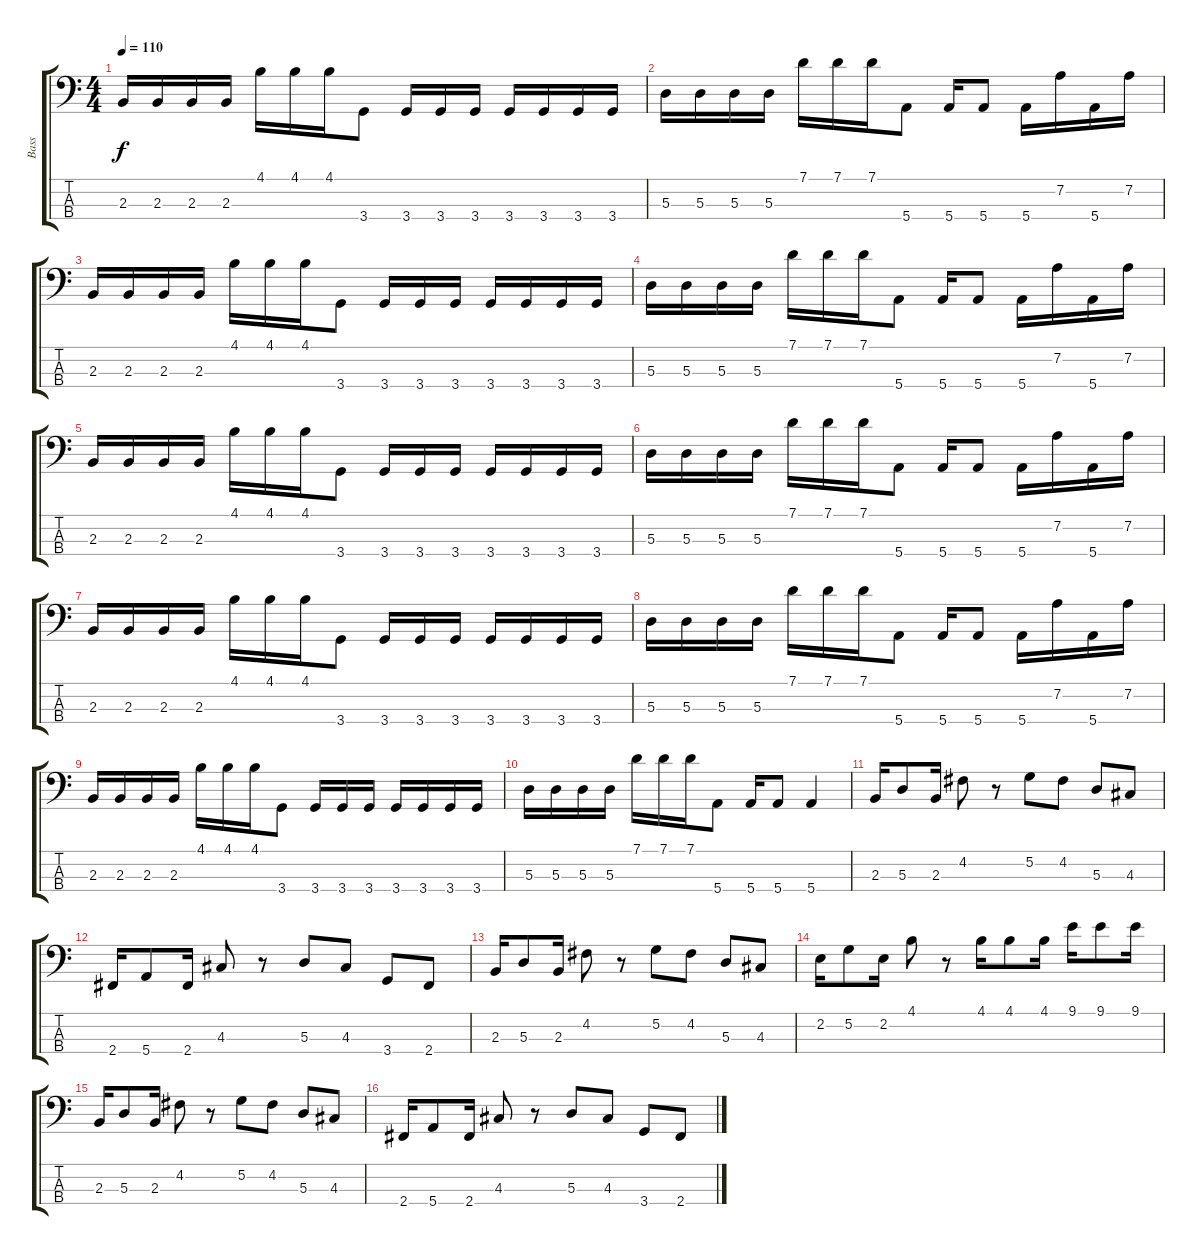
\track ("Bass" "Bass") {instrument electricbassfinger}
\staff {score tabs}
\tuning (G2 D2 A1 E1) {hide}
\ts (4 4)
\tempo 110
\clef f4
\ks c
2.3.16{dy f} 2.3.16 2.3.16 2.3.16 4.1.16 4.1.16 4.1.16 3.4.8 3.4.16 3.4.16 3.4.16 3.4.16 3.4.16 3.4.16 3.4.16 |
5.3.16 5.3.16 5.3.16 5.3.16 7.1.16 7.1.16 7.1.16 5.4.8 5.4.16 5.4.8 5.4.16 7.2.16 5.4.16 7.2.16 |
2.3.16 2.3.16 2.3.16 2.3.16 4.1.16 4.1.16 4.1.16 3.4.8 3.4.16 3.4.16 3.4.16 3.4.16 3.4.16 3.4.16 3.4.16 |
5.3.16 5.3.16 5.3.16 5.3.16 7.1.16 7.1.16 7.1.16 5.4.8 5.4.16 5.4.8 5.4.16 7.2.16 5.4.16 7.2.16 |
2.3.16 2.3.16 2.3.16 2.3.16 4.1.16 4.1.16 4.1.16 3.4.8 3.4.16 3.4.16 3.4.16 3.4.16 3.4.16 3.4.16 3.4.16 |
5.3.16 5.3.16 5.3.16 5.3.16 7.1.16 7.1.16 7.1.16 5.4.8 5.4.16 5.4.8 5.4.16 7.2.16 5.4.16 7.2.16 |
2.3.16 2.3.16 2.3.16 2.3.16 4.1.16 4.1.16 4.1.16 3.4.8 3.4.16 3.4.16 3.4.16 3.4.16 3.4.16 3.4.16 3.4.16 |
5.3.16 5.3.16 5.3.16 5.3.16 7.1.16 7.1.16 7.1.16 5.4.8 5.4.16 5.4.8 5.4.16 7.2.16 5.4.16 7.2.16 |
2.3.16 2.3.16 2.3.16 2.3.16 4.1.16 4.1.16 4.1.16 3.4.8 3.4.16 3.4.16 3.4.16 3.4.16 3.4.16 3.4.16 3.4.16 |
5.3.16 5.3.16 5.3.16 5.3.16 7.1.16 7.1.16 7.1.16 5.4.8 5.4.16 5.4.8 5.4.4 |
2.3.16 5.3.8 2.3.16 4.2.8 r.8 5.2.8 4.2.8 5.3.8 4.3.8 |
2.4.16 5.4.8 2.4.16 4.3.8 r.8 5.3.8 4.3.8 3.4.8 2.4.8 |
2.3.16 5.3.8 2.3.16 4.2.8 r.8 5.2.8 4.2.8 5.3.8 4.3.8 |
2.2.16 5.2.8 2.2.16 4.1.8 r.8 4.1.16 4.1.8 4.1.16 9.1.16 9.1.8 9.1.16 |
2.3.16 5.3.8 2.3.16 4.2.8 r.8 5.2.8 4.2.8 5.3.8 4.3.8 |
2.4.16 5.4.8 2.4.16 4.3.8 r.8 5.3.8 4.3.8 3.4.8 2.4.8
